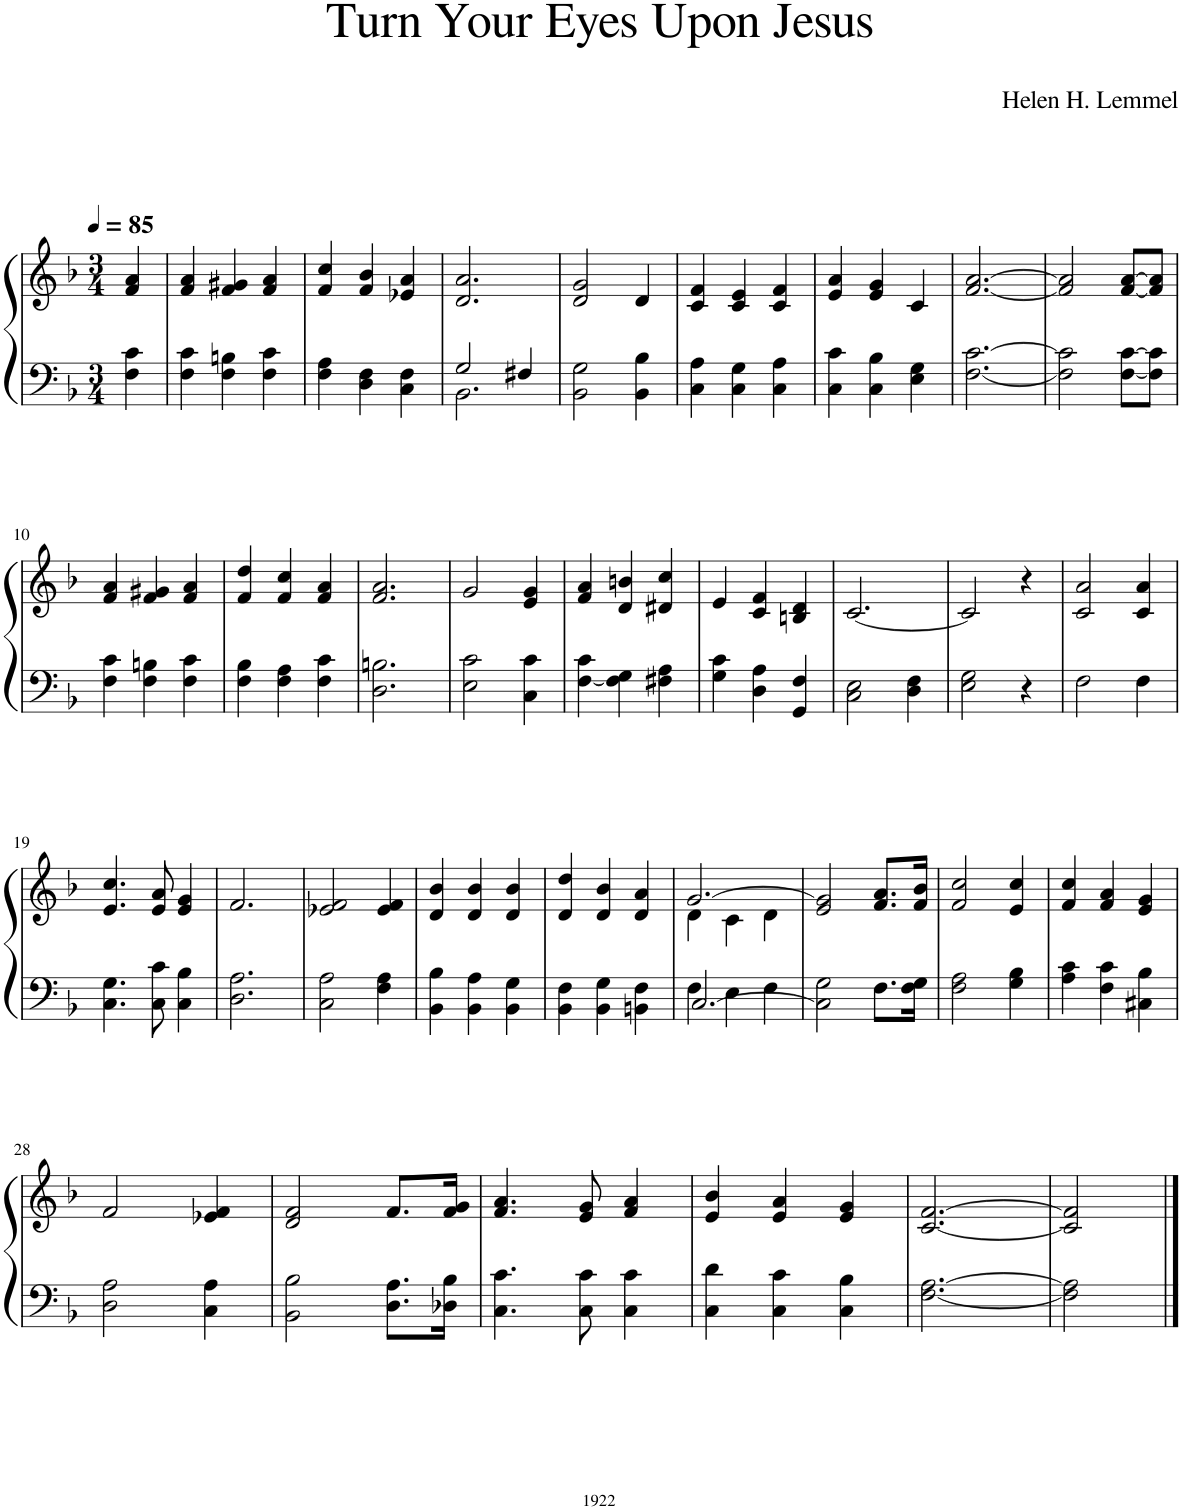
**kern	**kern
*part1	*part1
*staff2	*staff1
*I"Piano	*
*I'Pno.	*
*clefF4	*clefG2
*k[b-]	*k[b-]
*M3/4	*M3/4
*MM85	*MM85
=1	=1
4F\ 4c\	4f/ 4a/
=2	=2
4F\ 4c\	4f/ 4a/
4F\ 4Bn\	4f/ 4g#X/
4F\ 4c\	4f/ 4a/
=3	=3
4F\ 4A\	4f/ 4cc/
4D\ 4F\	4f/ 4b-/
4C\ 4F\	4e-X/ 4a/
=4	=4
*^	*
2.BB-\	2G/	2.d/ 2.a/
.	4F#X/	.
*v	*v	*
=5	=5
2BB-\ 2G\	2d/ 2g/
4BB-\ 4B-\	4d/
=6	=6
4C\ 4A\	4c/ 4f/
4C\ 4G\	4c/ 4e/
4C\ 4A\	4c/ 4f/
=7	=7
4C\ 4c\	4e/ 4a/
4C\ 4B-\	4e/ 4g/
4E\ 4G\	4c/
=8	=8
[2.F\ [2.c\	[2.f/ [2.a/
=9	=9
2F\] 2c\]	2f/] 2a/]
[8F\ [8c\L	[8f/ [8a/L
8F\] 8c\]J	8f/] 8a/]J
!!LO:LB:g=z
=10	=10
4F\ 4c\	4f/ 4a/
4F\ 4Bn\	4f/ 4g#X/
4F\ 4c\	4f/ 4a/
=11	=11
4F\ 4B-\	4f/ 4dd/
4F\ 4A\	4f/ 4cc/
4F\ 4c\	4f/ 4a/
=12	=12
2.D\ 2.Bn\	2.f/ 2.a/
=13	=13
2E\ 2c\	2g/
4C\ 4c\	4e/ 4g/
=14	=14
[4F\ 4c\	4f/ 4a/
4F\] 4G\	4d/ 4bn/
4F#X\ 4A\	4d#X/ 4cc/
=15	=15
4G\ 4c\	4e/
4D\ 4A\	4c/ 4f/
4GG/ 4F/	4Bn/ 4d/
=16	=16
2C\ 2E\	[2.c/
4D\ 4F\	.
=17	=17
2E\ 2G\	2c/]
4r	4r
=18	=18
2F\	2c/ 2a/
4F\	4c/ 4a/
!!LO:LB:g=z
=19	=19
4.C\ 4.G\	4.e/ 4.cc/
8C\ 8c\	8e/ 8a/
4C\ 4B-\	4e/ 4g/
=20	=20
2.D\ 2.A\	2.f/
=21	=21
2C\ 2A\	2e-X/ 2f/
4F\ 4A\	4e-/ 4f/
=22	=22
4BB-\ 4B-\	4d/ 4b-/
4BB-\ 4A\	4d/ 4b-/
4BB-\ 4G\	4d/ 4b-/
=23	=23
4BB-\ 4F\	4d/ 4dd/
4BB-\ 4G\	4d/ 4b-/
4BBn\ 4F\	4d/ 4a/
=24	=24
*^	*^
[2.C/	4F\	[2.g/	4d\
.	4E\	.	4c\
.	4F\	.	4d\
*v	*v	*	*
*	*v	*v
=25	=25
2C\] 2G\	2e/ 2g/]
8.F\L	8.f/ 8.a/L
16F\ 16G\Jk	16f/ 16b-/Jk
=26	=26
2F\ 2A\	2f/ 2cc/
4G\ 4B-\	4e/ 4cc/
=27	=27
4A\ 4c\	4f/ 4cc/
4F\ 4c\	4f/ 4a/
4C#X\ 4B-\	4e/ 4g/
!!LO:LB:g=z
=28	=28
2D\ 2A\	2f/
4C\ 4A\	4e-X/ 4f/
=29	=29
2BB-\ 2B-\	2d/ 2f/
8.D\ 8.A\L	8.f/L
16D-X\ 16B-\Jk	16f/ 16g/Jk
=30	=30
4.C\ 4.c\	4.f/ 4.a/
8C\ 8c\	8e/ 8g/
4C\ 4c\	4f/ 4a/
=31	=31
4C\ 4d\	4e/ 4b-/
4C\ 4c\	4e/ 4a/
4C\ 4B-\	4e/ 4g/
=32	=32
[2.F\ [2.A\	[2.c/ [2.f/
=33	=33
2F\] 2A\]	2c/] 2f/]
==	==
*-	*-
